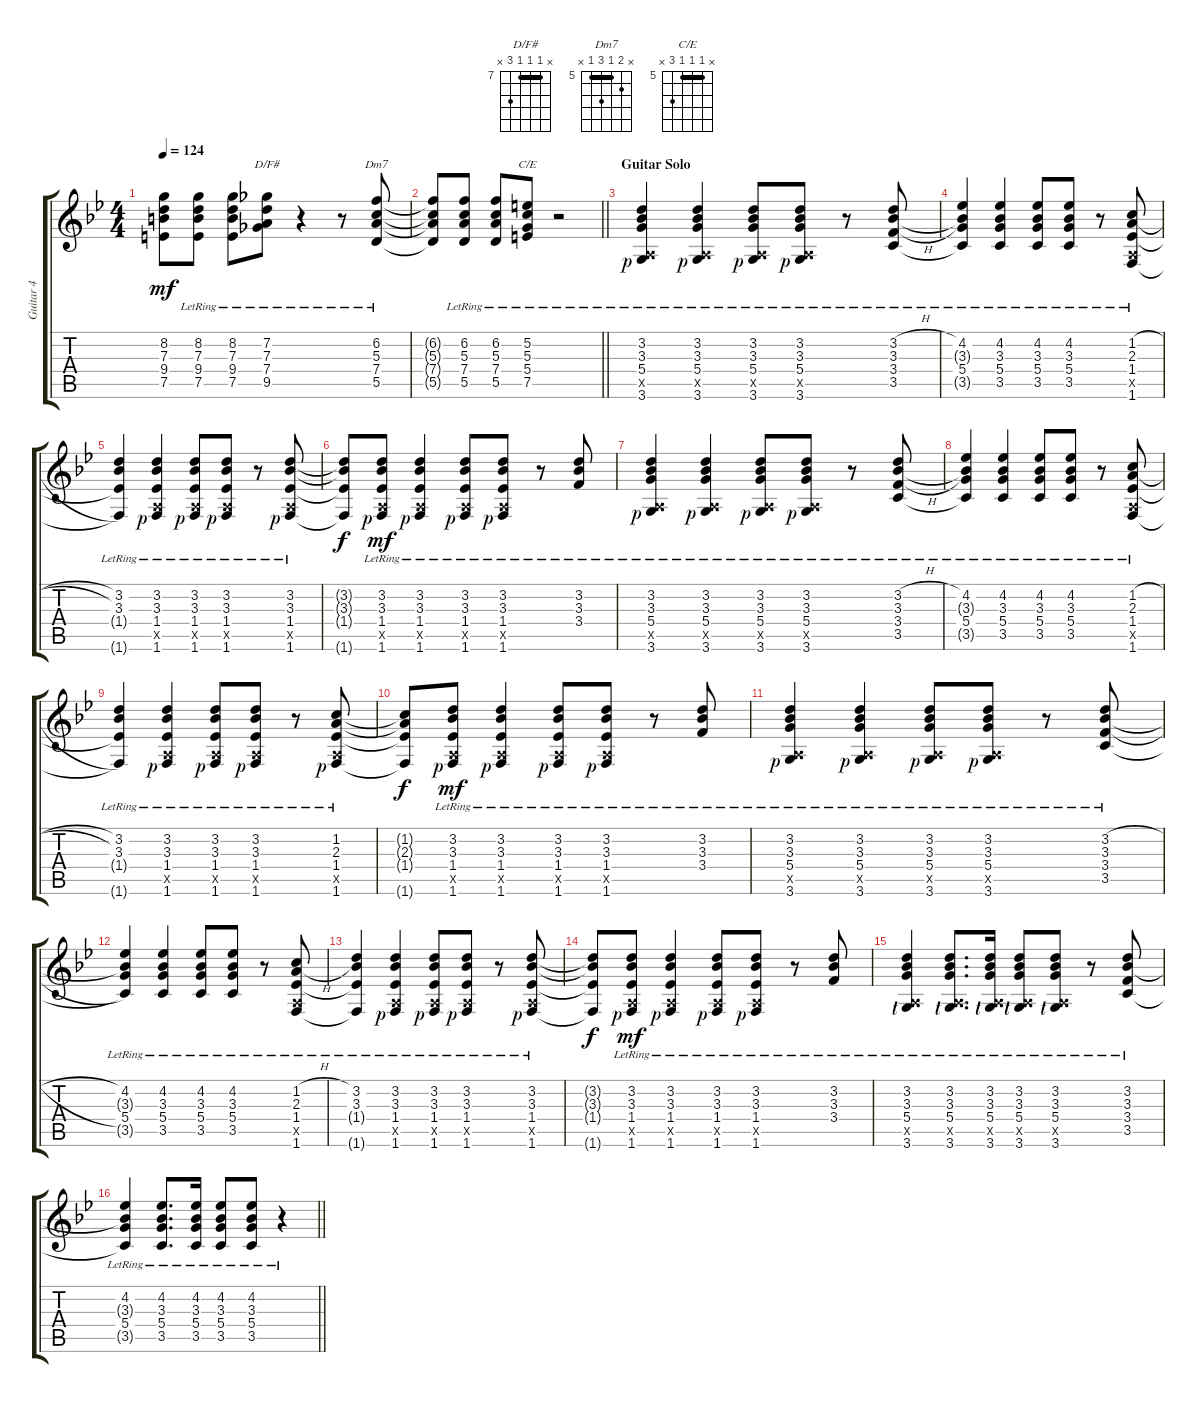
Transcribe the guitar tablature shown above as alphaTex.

\track ("Guitar 4" "Guitar 4") {instrument acousticguitarsteel}
\staff {score tabs}
\tuning (E4 B3 G3 D3 A2 E2) {hide}
\chord ("D/F#" x 7 7 7 9 x) {firstfret 7 barre 7}
\chord ("Dm7" x 6 5 7 5 x) {firstfret 5 barre 5}
\chord ("C/E" x 5 5 5 7 x) {firstfret 5 barre 5}
\ts (4 4)
\tempo 124
\clef g2
\ks gminor
(8.2{t} 7.3{t} 9.4{t} 7.5{t}).8{dy mf} (8.2{lr} 7.3{lr} 9.4{lr} 7.5{lr}).8 (8.2{lr} 7.3{lr} 9.4{lr} 7.5{lr}).8 (7.2{lr} 7.3{lr} 7.4{lr} 9.5{lr}).8{ch "D/F#"} r.4 r.8 (6.2{lr} 5.3{lr} 7.4{lr} 5.5{lr}).8{ch "Dm7"} |
\barLineRight lightlight
(6.2{t} 5.3{t} 7.4{t} 5.5{t}).8 (6.2{lr} 5.3{lr} 7.4{lr} 5.5{lr}).8 (6.2{lr} 5.3{lr} 7.4{lr} 5.5{lr}).8 (5.2{lr} 5.3{lr} 5.4{lr} 7.5{lr}).8{ch "C/E"} r.2 |
\section ("" "Guitar Solo")
(3.2{lr} 3.3{lr} 5.4{lr} 0.5{x} 3.6{lr rf 1}).4 (3.2{lr} 3.3{lr} 5.4{lr} 0.5{x} 3.6{lr rf 1}).4 (3.2{lr} 3.3{lr} 5.4{lr} 0.5{x} 3.6{lr rf 1}).8 (3.2{lr} 3.3{lr} 5.4{lr} 0.5{x} 3.6{lr rf 1}).8 r.8 (3.2{h lr} 3.3{lr} 3.4{h lr} 3.5{lr}).8 |
(4.2{lr} 3.3{t} 5.4{lr} 3.5{t}).4 (4.2{lr} 3.3{lr} 5.4{lr} 3.5{lr}).4 (4.2{lr} 3.3{lr} 5.4{lr} 3.5{lr}).8 (4.2{lr} 3.3{lr} 5.4{lr} 3.5{lr}).8 r.8 (1.2{h lr} 2.3{h lr} 1.4{lr} 0.5{x} 1.6{lr}).8 |
(3.2{lr} 3.3{lr} 1.4{t} 1.6{t}).4 (3.2{lr} 3.3{lr} 1.4{lr} 0.5{x} 1.6{lr rf 1}).4 (3.2{lr} 3.3{lr} 1.4{lr} 0.5{x} 1.6{lr rf 1}).8 (3.2{lr} 3.3{lr} 1.4{lr} 0.5{x} 1.6{lr rf 1}).8 r.8 (3.2{lr} 3.3{lr} 1.4{lr} 0.5{x} 1.6{lr rf 1}).8 |
(3.2{t} 3.3{t} 1.4{t} 1.6{t}).8{dy f} (3.2{lr} 3.3{lr} 1.4{lr} 0.5{x} 1.6{lr rf 1}).8{dy mf} (3.2{lr} 3.3{lr} 1.4{lr} 0.5{x} 1.6{lr rf 1}).4 (3.2{lr} 3.3{lr} 1.4{lr} 0.5{x} 1.6{lr rf 1}).8 (3.2{lr} 3.3{lr} 1.4{lr} 0.5{x} 1.6{lr rf 1}).8 r.8 (3.2{lr} 3.3{lr} 3.4{lr}).8 |
(3.2{lr} 3.3{lr} 5.4{lr} 0.5{x} 3.6{lr rf 1}).4 (3.2{lr} 3.3{lr} 5.4{lr} 0.5{x} 3.6{lr rf 1}).4 (3.2{lr} 3.3{lr} 5.4{lr} 0.5{x} 3.6{lr rf 1}).8 (3.2{lr} 3.3{lr} 5.4{lr} 0.5{x} 3.6{lr rf 1}).8 r.8 (3.2{h lr} 3.3{lr} 3.4{h lr} 3.5{lr}).8 |
(4.2{lr} 3.3{t} 5.4{lr} 3.5{t}).4 (4.2{lr} 3.3{lr} 5.4{lr} 3.5{lr}).4 (4.2{lr} 3.3{lr} 5.4{lr} 3.5{lr}).8 (4.2{lr} 3.3{lr} 5.4{lr} 3.5{lr}).8 r.8 (1.2{h lr} 2.3{h lr} 1.4{lr} 0.5{x} 1.6{lr}).8 |
(3.2{lr} 3.3{lr} 1.4{t} 1.6{t}).4 (3.2{lr} 3.3{lr} 1.4{lr} 0.5{x} 1.6{lr rf 1}).4 (3.2{lr} 3.3{lr} 1.4{lr} 0.5{x} 1.6{lr rf 1}).8 (3.2{lr} 3.3{lr} 1.4{lr} 0.5{x} 1.6{lr rf 1}).8 r.8 (1.2{lr} 2.3{lr} 1.4{lr} 0.5{x} 1.6{lr rf 1}).8 |
(1.2{t} 2.3{t} 1.4{t} 1.6{t}).8{dy f} (3.2{lr} 3.3{lr} 1.4{lr} 0.5{x} 1.6{lr rf 1}).8{dy mf} (3.2{lr} 3.3{lr} 1.4{lr} 0.5{x} 1.6{lr rf 1}).4 (3.2{lr} 3.3{lr} 1.4{lr} 0.5{x} 1.6{lr rf 1}).8 (3.2{lr} 3.3{lr} 1.4{lr} 0.5{x} 1.6{lr rf 1}).8 r.8 (3.2{lr} 3.3{lr} 3.4{lr}).8 |
(3.2{lr} 3.3{lr} 5.4{lr} 0.5{x} 3.6{lr rf 1}).4 (3.2{lr} 3.3{lr} 5.4{lr} 0.5{x} 3.6{lr rf 1}).4 (3.2{lr} 3.3{lr} 5.4{lr} 0.5{x} 3.6{lr rf 1}).8 (3.2{lr} 3.3{lr} 5.4{lr} 0.5{x} 3.6{lr rf 1}).8 r.8 (3.2{h lr} 3.3{lr} 3.4{h lr} 3.5{lr}).8 |
(4.2{lr} 3.3{t} 5.4{lr} 3.5{t}).4 (4.2{lr} 3.3{lr} 5.4{lr} 3.5{lr}).4 (4.2{lr} 3.3{lr} 5.4{lr} 3.5{lr}).8 (4.2{lr} 3.3{lr} 5.4{lr} 3.5{lr}).8 r.8 (1.2{h lr} 2.3{h lr} 1.4{lr} 0.5{x} 1.6{lr}).8 |
(3.2{lr} 3.3{lr} 1.4{t} 1.6{t}).4 (3.2{lr} 3.3{lr} 1.4{lr} 0.5{x} 1.6{lr rf 1}).4 (3.2{lr} 3.3{lr} 1.4{lr} 0.5{x} 1.6{lr rf 1}).8 (3.2{lr} 3.3{lr} 1.4{lr} 0.5{x} 1.6{lr rf 1}).8 r.8 (3.2{lr} 3.3{lr} 1.4{lr} 0.5{x} 1.6{lr rf 1}).8 |
(3.2{t} 3.3{t} 1.4{t} 1.6{t}).8{dy f} (3.2{lr} 3.3{lr} 1.4{lr} 0.5{x} 1.6{lr rf 1}).8{dy mf} (3.2{lr} 3.3{lr} 1.4{lr} 0.5{x} 1.6{lr rf 1}).4 (3.2{lr} 3.3{lr} 1.4{lr} 0.5{x} 1.6{lr rf 1}).8 (3.2{lr} 3.3{lr} 1.4{lr} 0.5{x} 1.6{lr rf 1}).8 r.8 (3.2{lr} 3.3{lr} 3.4{lr}).8 |
(3.2{lr} 3.3{lr} 5.4{lr} 0.5{x} 3.6{lr lf 1}).4 (3.2{lr} 3.3{lr} 5.4{lr} 0.5{x} 3.6{lr lf 1}).8{d} (3.2{lr} 3.3{lr} 5.4{lr} 0.5{x} 3.6{lr lf 1}).16 (3.2{lr} 3.3{lr} 5.4{lr} 0.5{x} 3.6{lr lf 1}).8 (3.2{lr} 3.3{lr} 5.4{lr} 0.5{x} 3.6{lr lf 1}).8 r.8 (3.2{lr} 3.3{lr} 3.4{lr} 3.5{lr}).8 |
\barLineRight lightlight
(4.2{lr} 3.3{t} 5.4{lr} 3.5{t}).4 (4.2{lr} 3.3{lr} 5.4{lr} 3.5{lr}).8{d} (4.2{lr} 3.3{lr} 5.4{lr} 3.5{lr}).16 (4.2{lr} 3.3{lr} 5.4{lr} 3.5{lr}).8 (4.2{lr} 3.3{lr} 5.4{lr} 3.5{lr}).8 r.4
